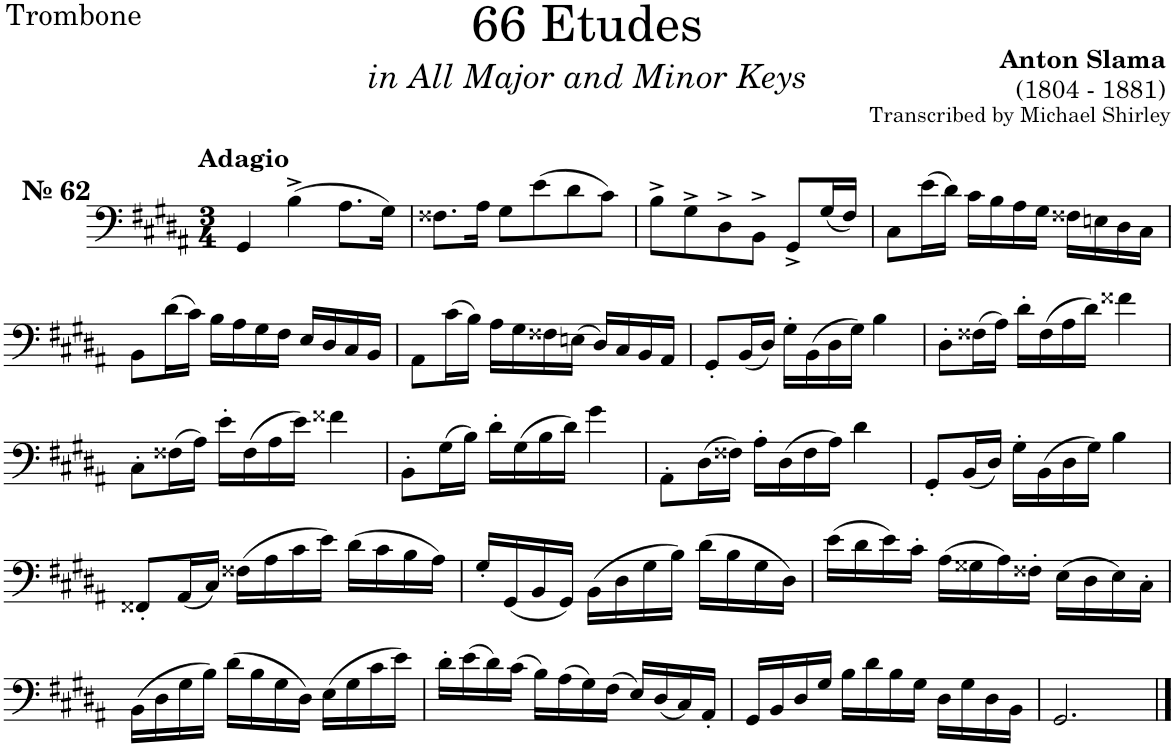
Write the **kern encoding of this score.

**kern
*part1
*staff1
*I"Trombone
*I'Tbn.
*clefF4
*k[f#c#g#d#a#]
*M3/4
=1
!LO:TX:a:B:t=№ 62
!LO:TX:a:B:t=Adagio
4GG#/
(4B^\
8.A#\L
16G#\Jk)
=2
8.F##X\L
16A#\Jk
8G#\L
(>8e\
8d#\
8c#\J)
=3
8B^\L
8G#^\
8D#^\
8BB^\J
8GG#^/L
(<16G#/L
16F#/JJ)
=4
8C#\L
(>16e\L
16d#\JJ)
16c#\LL
16B\
16A#\
16G#\JJ
16F##X\LL
16En\
16D#\
16C#\JJ
!!LO:LB:g=z
=5
8BB\L
(16d#\L
16c#\JJ)
16B\LL
16A#\
16G#\
16F#\JJ
16E/LL
16D#/
16C#/
16BB/JJ
=6
8AA#\L
(>16c#\L
16B\JJ)
16A#\LL
16G#\
16F##X\
(16En\JJ
16D#/LL)
16C#/
16BB/
16AA#/JJ
=7
8GG#'/L
(16BB/L
16D#/JJ)
16G#'\LL
(>16BB\
16D#\
16G#\JJ)
4B\
=8
8D#'\L
(16F##X\L
16A#\JJ)
16d#'\LL
(>16F##\
16A#\
16d#\JJ)
4f##X\
!!LO:LB:g=z
=9
8C#'\L
(>16F##X\L
16A#\JJ)
16e'\LL
(>16F##\
16A#\
16e\JJ)
4f##X\
=10
8BB'\L
(>16G#\L
16B\JJ)
16d#'\LL
(>16G#\
16B\
16d#\JJ)
4g#\
=11
8AA#'\L
(>16D#\L
16F##X\JJ)
16A#'\LL
(>16D#\
16F##\
16A#\JJ)
4d#\
=12
8GG#'/L
(16BB/L
16D#/JJ)
16G#'\LL
(>16BB\
16D#\
16G#\JJ)
4B\
!!LO:LB:g=z
=13
8FF##X'/L
(<16AA#/L
16C#/JJ)
(>16F##X\LL
16A#\
16c#\
16e\JJ)
(>16d#\LL
16c#\
16B\
16A#\JJ)
=14
16G#'/LL
(<16GG#/
16BB/
16GG#/JJ)
(>16BB\LL
16D#\
16G#\
16B\JJ)
(>16d#\LL
16B\
16G#\
16D#\JJ)
=15
(>16e\LL
16d#\
16e\)
16c#'\JJ
(>16A#\LL
16G##X\
16A#\)
16F##X'\JJ
(>16E\LL
16D#\
16E\)
16C#'\JJ
!!LO:LB:g=z
=16
(>16BB\LL
16D#\
16G#\
16B\JJ)
(>16d#\LL
16B\
16G#\
16D#\JJ)
(>16E\LL
16G#\
16c#\
16e\JJ)
=17
16d#'\LL
(>16e\
16d#\)
(>16c#\JJ
16B\LL)
(>16A#\
16G#\)
(>16F#\JJ
16E/LL)
(16D#/
16C#/)
16AA#'/JJ
=18
16GG#/LL
16BB/
16D#/
16G#/JJ
16B\LL
16d#\
16B\
16G#\JJ
16D#\LL
16G#\
16D#\
16BB\JJ
=19
2.GG#/
==
*-
